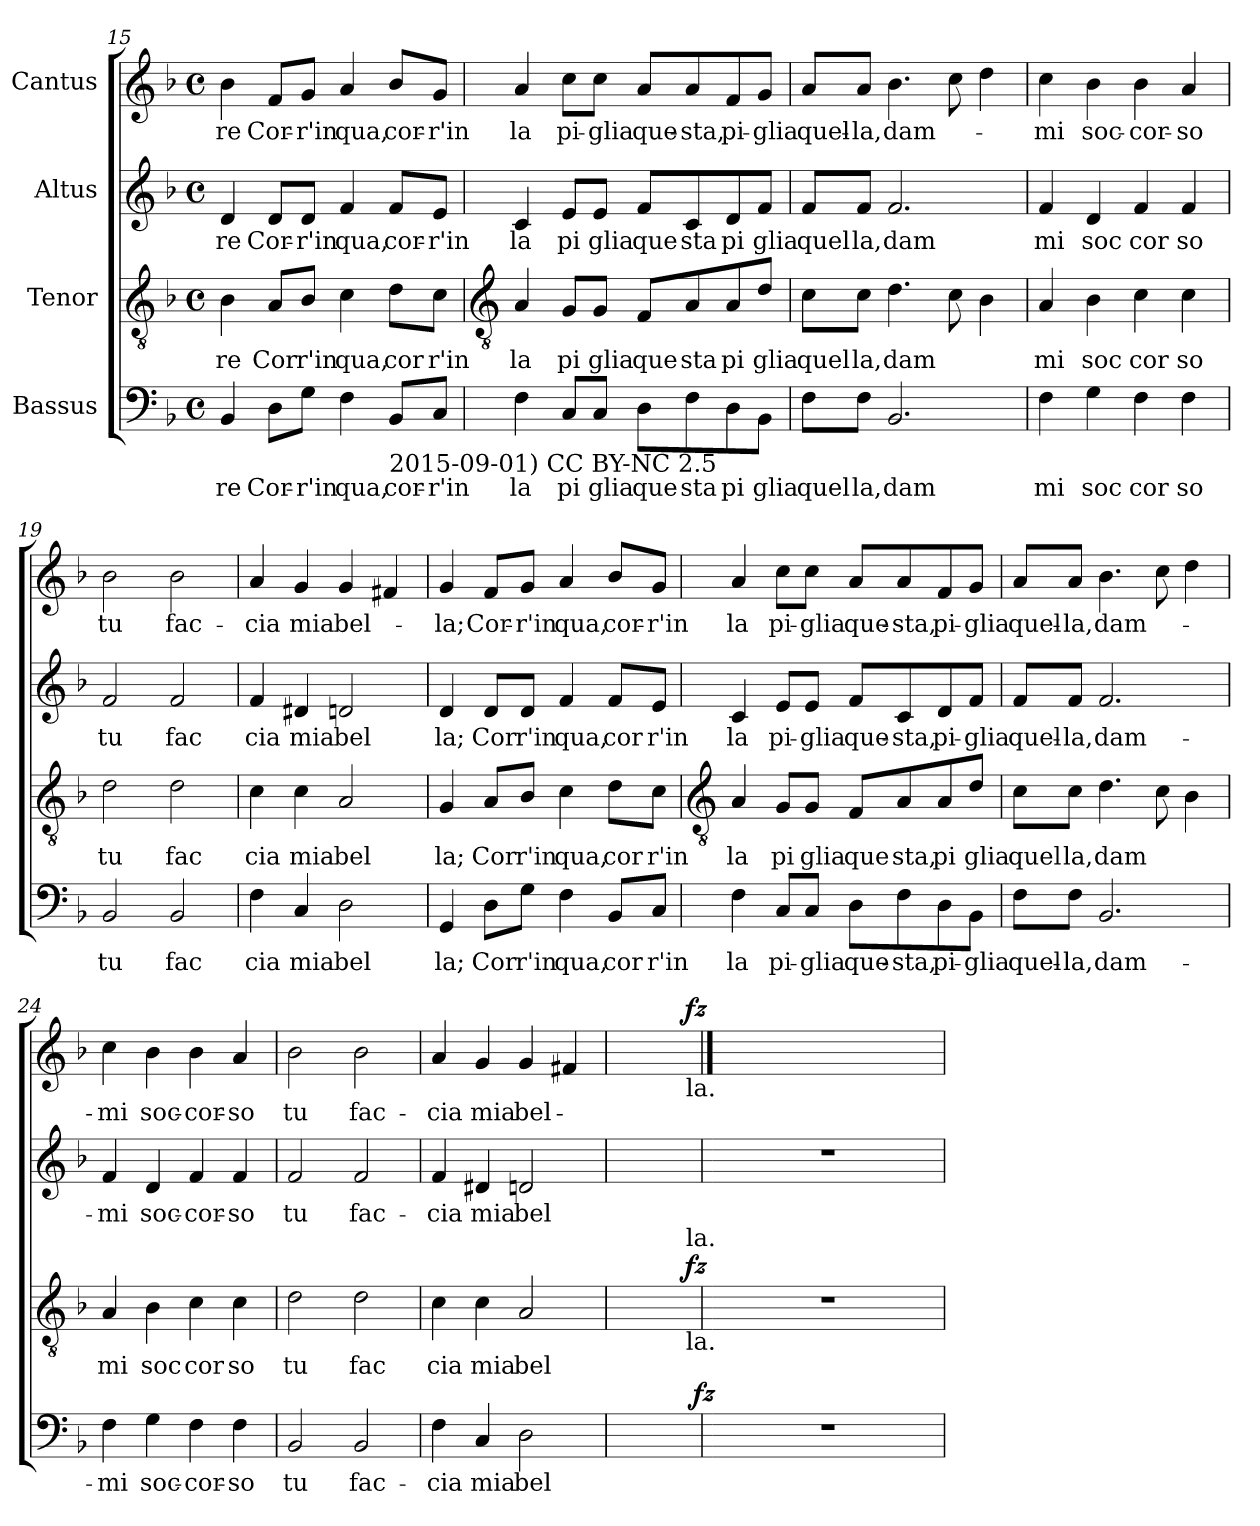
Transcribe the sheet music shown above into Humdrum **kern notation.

**kern	**text	**dynam	**kern	**text	**dynam	**kern	**text	**kern	**text	**dynam
*part4	*part4	*part4	*part3	*part3	*part3	*part2	*part2	*part1	*part1	*part1
*staff4	*staff4	*staff4	*staff3	*staff3	*staff3	*staff2	*staff2	*staff1	*staff1	*staff1
*I"Bassus	*	*	*I"Tenor	*	*	*I"Altus	*	*I"Cantus	*	*
*clefF4	*	*	*clefGv2	*	*	*clefG2	*	*clefG2	*	*
*ITrd-3c-5	*	*	*	*	*	*ITrd-3c-5	*	*ITrd-3c-5	*	*
*k[b-e-]	*	*	*k[b-]	*	*	*k[b-e-]	*	*k[b-e-]	*	*
*B-:	*	*	*F:	*	*	*B-:	*	*B-:	*	*
*M4/4	*	*	*M4/4	*	*	*M4/4	*	*M4/4	*	*
*met(c)	*	*	*met(c)	*	*	*met(c)	*	*met(c)	*	*
=15	=15	=15	=15	=15	=15	=15	=15	=15	=15	=15
!	!LO:LY:b	!	!	!LO:LY:b	!	!	!LO:LY:b	!	!LO:LY:b	!
4E-/	-re	.	4B-\	re	.	4g/	-re	4ee-\	-re	.
!	!LO:LY:b	!	!	!LO:LY:b	!	!	!LO:LY:b	!	!LO:LY:b	!
8G\L	Cor-	.	8A/L	Cor	.	8g/L	Cor-	8b-/L	Cor-	.
!	!LO:LY:b	!	!	!LO:LY:b	!	!	!LO:LY:b	!	!LO:LY:b	!
8c\J	-r'in	.	8B-/J	r'in	.	8g/J	-r'in	8cc/J	-r'in	.
!	!LO:LY:b	!	!	!LO:LY:b	!	!	!LO:LY:b	!	!LO:LY:b	!
4B-\	qua,	.	4c\	qua,	.	4b-/	qua,	4dd/	qua,	.
!LO:TX:b:t=2015-09-01) CC BY-NC 2.5	!	!	!	!	!	!	!	!	!	!
!	!LO:LY:b	!	!	!LO:LY:b	!	!	!LO:LY:b	!	!LO:LY:b	!
8E-/L	cor-	.	8d\L	cor	.	8b-/L	cor-	8ee-/L	cor-	.
!	!LO:LY:b	!	!	!LO:LY:b	!	!	!LO:LY:b	!	!LO:LY:b	!
8F/J	-r'in	.	8c\J	r'in	.	8a/J	-r'in	8cc/J	-r'in	.
!!LO:LB:g=z
=16	=16	=16	=16	=16	=16	=16	=16	=16	=16	=16
*	*	*	*clefGv2	*	*	*	*	*	*	*
!	!LO:LY:b	!	!	!LO:LY:b	!	!	!LO:LY:b	!	!LO:LY:b	!
4B-\	la	.	4A/	la	.	4f/	la	4dd/	la	.
!	!LO:LY:b	!	!	!LO:LY:b	!	!	!LO:LY:b	!	!LO:LY:b	!
8F/L	pi	.	8G/L	pi	.	8a/L	pi	8ff\L	pi-	.
!	!LO:LY:b	!	!	!LO:LY:b	!	!	!LO:LY:b	!	!LO:LY:b	!
8F/J	glia	.	8G/J	glia	.	8a/J	glia	8ff\J	-glia	.
!	!LO:LY:b	!	!	!LO:LY:b	!	!	!LO:LY:b	!	!LO:LY:b	!
8G\L	que	.	8F/L	que	.	8b-/L	que	8dd/L	que-	.
!	!LO:LY:b	!	!	!LO:LY:b	!	!	!LO:LY:b	!	!LO:LY:b	!
8B-\	sta	.	8A/	sta	.	8f/	sta	8dd/	-sta,	.
!	!LO:LY:b	!	!	!LO:LY:b	!	!	!LO:LY:b	!	!LO:LY:b	!
8G\	pi	.	8A/	pi	.	8g/	pi	8b-/	pi-	.
!	!LO:LY:b	!	!	!LO:LY:b	!	!	!LO:LY:b	!	!LO:LY:b	!
8E-\J	glia	.	8d/J	glia	.	8b-/J	glia	8cc/J	-glia	.
=17	=17	=17	=17	=17	=17	=17	=17	=17	=17	=17
!	!LO:LY:b	!	!	!LO:LY:b	!	!	!LO:LY:b	!	!LO:LY:b	!
8B-\L	quel	.	8c\L	quel	.	8b-/L	quel	8dd/L	quel-	.
!	!LO:LY:b	!	!	!LO:LY:b	!	!	!LO:LY:b	!	!LO:LY:b	!
8B-\J	la,	.	8c\J	la,	.	8b-/J	la,	8dd/J	-la,	.
!	!LO:LY:b	!	!	!LO:LY:b	!	!	!LO:LY:b	!	!LO:LY:b	!
2.E-/	dam	.	4.d\	dam	.	2.b-/	dam	4.ee-\	dam-	.
.	.	.	8c\	.	.	.	.	8ff\	.	.
.	.	.	4B-\	.	.	.	.	4gg\	.	.
=18	=18	=18	=18	=18	=18	=18	=18	=18	=18	=18
!	!LO:LY:b	!	!	!LO:LY:b	!	!	!LO:LY:b	!	!LO:LY:b	!
4B-\	mi	.	4A/	mi	.	4b-/	mi	4ff\	-mi	.
!	!LO:LY:b	!	!	!LO:LY:b	!	!	!LO:LY:b	!	!LO:LY:b	!
4c\	soc	.	4B-\	soc	.	4g/	soc	4ee-\	soc-	.
!	!LO:LY:b	!	!	!LO:LY:b	!	!	!LO:LY:b	!	!LO:LY:b	!
4B-\	cor	.	4c\	cor	.	4b-/	cor	4ee-\	-cor-	.
!	!LO:LY:b	!	!	!LO:LY:b	!	!	!LO:LY:b	!	!LO:LY:b	!
4B-\	so	.	4c\	so	.	4b-/	so	4dd/	-so	.
=19	=19	=19	=19	=19	=19	=19	=19	=19	=19	=19
!	!LO:LY:b	!	!	!LO:LY:b	!	!	!LO:LY:b	!	!LO:LY:b	!
2E-/	tu	.	2d\	tu	.	2b-/	tu	2ee-\	tu	.
!	!LO:LY:b	!	!	!LO:LY:b	!	!	!LO:LY:b	!	!LO:LY:b	!
2E-/	fac	.	2d\	fac	.	2b-/	fac	2ee-\	fac-	.
=20	=20	=20	=20	=20	=20	=20	=20	=20	=20	=20
!	!LO:LY:b	!	!	!LO:LY:b	!	!	!LO:LY:b	!	!LO:LY:b	!
4B-\	cia	.	4c\	cia	.	4b-/	cia	4dd/	-cia	.
!	!LO:LY:b	!	!	!LO:LY:b	!	!	!LO:LY:b	!	!LO:LY:b	!
4F/	mia	.	4c\	mia	.	4g#X/	mia	4cc/	mia	.
!	!LO:LY:b	!	!	!LO:LY:b	!	!	!LO:LY:b	!	!LO:LY:b	!
2G\	bel	.	2A/	bel	.	2g/	bel	4cc/	bel-	.
.	.	.	.	.	.	.	.	4bn/	.	.
=21	=21	=21	=21	=21	=21	=21	=21	=21	=21	=21
!	!LO:LY:b	!	!	!LO:LY:b	!	!	!LO:LY:b	!	!LO:LY:b	!
4C/	la;	.	4G/	la;	.	4g/	la;	4cc/	-la;	.
!	!LO:LY:b	!	!	!LO:LY:b	!	!	!LO:LY:b	!	!LO:LY:b	!
8G\L	Cor	.	8A/L	Cor	.	8g/L	Cor	8b-/L	Cor-	.
!	!LO:LY:b	!	!	!LO:LY:b	!	!	!LO:LY:b	!	!LO:LY:b	!
8c\J	r'in	.	8B-/J	r'in	.	8g/J	r'in	8cc/J	-r'in	.
!	!LO:LY:b	!	!	!LO:LY:b	!	!	!LO:LY:b	!	!LO:LY:b	!
4B-\	qua,	.	4c\	qua,	.	4b-/	qua,	4dd/	qua,	.
!	!LO:LY:b	!	!	!LO:LY:b	!	!	!LO:LY:b	!	!LO:LY:b	!
8E-/L	cor	.	8d\L	cor	.	8b-/L	cor	8ee-/L	cor-	.
!	!LO:LY:b	!	!	!LO:LY:b	!	!	!LO:LY:b	!	!LO:LY:b	!
8F/J	r'in	.	8c\J	r'in	.	8a/J	r'in	8cc/J	-r'in	.
!!LO:LB:g=z
=22	=22	=22	=22	=22	=22	=22	=22	=22	=22	=22
*	*	*	*clefGv2	*	*	*	*	*	*	*
!	!LO:LY:b	!	!	!LO:LY:b	!	!	!LO:LY:b	!	!LO:LY:b	!
4B-\	la	.	4A/	la	.	4f/	la	4dd/	la	.
!	!LO:LY:b	!	!	!LO:LY:b	!	!	!LO:LY:b	!	!LO:LY:b	!
8F/L	pi-	.	8G/L	pi	.	8a/L	pi-	8ff\L	pi-	.
!	!LO:LY:b	!	!	!LO:LY:b	!	!	!LO:LY:b	!	!LO:LY:b	!
8F/J	-glia	.	8G/J	glia	.	8a/J	-glia	8ff\J	-glia	.
!	!LO:LY:b	!	!	!LO:LY:b	!	!	!LO:LY:b	!	!LO:LY:b	!
8G\L	que-	.	8F/L	que	.	8b-/L	que-	8dd/L	que-	.
!	!LO:LY:b	!	!	!LO:LY:b	!	!	!LO:LY:b	!	!LO:LY:b	!
8B-\	-sta,	.	8A/	sta,	.	8f/	-sta,	8dd/	-sta,	.
!	!LO:LY:b	!	!	!LO:LY:b	!	!	!LO:LY:b	!	!LO:LY:b	!
8G\	pi-	.	8A/	pi	.	8g/	pi-	8b-/	pi-	.
!	!LO:LY:b	!	!	!LO:LY:b	!	!	!LO:LY:b	!	!LO:LY:b	!
8E-\J	-glia	.	8d/J	glia	.	8b-/J	-glia	8cc/J	-glia	.
=23	=23	=23	=23	=23	=23	=23	=23	=23	=23	=23
!	!LO:LY:b	!	!	!LO:LY:b	!	!	!LO:LY:b	!	!LO:LY:b	!
8B-\L	quel-	.	8c\L	quel	.	8b-/L	quel-	8dd/L	quel-	.
!	!LO:LY:b	!	!	!LO:LY:b	!	!	!LO:LY:b	!	!LO:LY:b	!
8B-\J	-la,	.	8c\J	la,	.	8b-/J	-la,	8dd/J	-la,	.
!	!LO:LY:b	!	!	!LO:LY:b	!	!	!LO:LY:b	!	!LO:LY:b	!
2.E-/	dam-	.	4.d\	dam	.	2.b-/	dam-	4.ee-\	dam-	.
.	.	.	8c\	.	.	.	.	8ff\	.	.
.	.	.	4B-\	.	.	.	.	4gg\	.	.
=24	=24	=24	=24	=24	=24	=24	=24	=24	=24	=24
!	!LO:LY:b	!	!	!LO:LY:b	!	!	!LO:LY:b	!	!LO:LY:b	!
4B-\	-mi	.	4A/	mi	.	4b-/	-mi	4ff\	-mi	.
!	!LO:LY:b	!	!	!LO:LY:b	!	!	!LO:LY:b	!	!LO:LY:b	!
4c\	soc-	.	4B-\	soc	.	4g/	soc-	4ee-\	soc-	.
!	!LO:LY:b	!	!	!LO:LY:b	!	!	!LO:LY:b	!	!LO:LY:b	!
4B-\	-cor-	.	4c\	cor	.	4b-/	-cor-	4ee-\	-cor-	.
!	!LO:LY:b	!	!	!LO:LY:b	!	!	!LO:LY:b	!	!LO:LY:b	!
4B-\	-so	.	4c\	so	.	4b-/	-so	4dd/	-so	.
=25	=25	=25	=25	=25	=25	=25	=25	=25	=25	=25
!	!LO:LY:b	!	!	!LO:LY:b	!	!	!LO:LY:b	!	!LO:LY:b	!
2E-/	tu	.	2d\	tu	.	2b-/	tu	2ee-\	tu	.
!	!LO:LY:b	!	!	!LO:LY:b	!	!	!LO:LY:b	!	!LO:LY:b	!
2E-/	fac-	.	2d\	fac	.	2b-/	fac-	2ee-\	fac-	.
=26	=26	=26	=26	=26	=26	=26	=26	=26	=26	=26
!	!LO:LY:b	!	!	!LO:LY:b	!	!	!LO:LY:b	!	!LO:LY:b	!
4B-\	-cia	.	4c\	cia	.	4b-/	-cia	4dd/	-cia	.
!	!LO:LY:b	!	!	!LO:LY:b	!	!	!LO:LY:b	!	!LO:LY:b	!
4F/	mia	.	4c\	mia	.	4g#X/	mia	4cc/	mia	.
!	!LO:LY:b	!	!	!LO:LY:b	!	!	!LO:LY:b	!	!LO:LY:b	!
2G\	bel-	.	2A/	bel	.	2g/	bel-	4cc/	bel-	.
.	.	.	.	.	.	.	.	4bn/	.	.
=27	=27	=27	=27	=27	=27	=27	=27	=27	=27	=27
64ryy	.	.	64ryy	.	.	64ryy	.	64ryy	.	.
64ryy	.	.	64ryy	.	.	64ryy	.	64ryy	.	.
64ryy	.	.	64ryy	.	.	64ryy	.	64ryy	.	.
64ryy	.	.	64ryy	.	.	64ryy	.	64ryy	.	.
64ryy	.	.	64ryy	.	.	64ryy	.	64ryy	.	.
64ryy	.	.	64ryy	.	.	64ryy	.	64ryy	.	.
64ryy	.	.	64ryy	.	.	64ryy	.	64ryy	.	.
64ryy	.	.	64ryy	.	.	64ryy	.	64ryy	.	.
64ryy	.	.	64ryy	.	.	64ryy	.	64ryy	.	.
!	!	!	!	!	!	!	!	!LO:TX:b:t=la.	!	!
!	!	!	!LO:TX:a:t=la.	!	!	!	!	!	!	!
!	!	!	!LO:TX:b:t=la.	!	!	!	!	!	!	!
!	!	!	!	!	!LO:DY:b	!	!	!	!	!LO:DY:b
64ryy	.	.	32ryy	.	fz	64ryy	.	32ryy	.	fz
!	!	!LO:DY:b	!	!	!	!	!	!	!	!
64ryy	.	fz	.	.	.	64ryy	.	.	.	.
=28	==28	==28	=28	==28	==28	=28	==28	==28	==28	==28
1r	.	.	1r	.	.	1r	.	64ryy	.	.
.	.	.	.	.	.	.	.	64ryy	.	.
.	.	.	.	.	.	.	.	64ryy	.	.
.	.	.	.	.	.	.	.	64ryy	.	.
.	.	.	.	.	.	.	.	64ryy	.	.
.	.	.	.	.	.	.	.	64ryy	.	.
.	.	.	.	.	.	.	.	64ryy	.	.
.	.	.	.	.	.	.	.	64ryy	.	.
.	.	.	.	.	.	.	.	64ryy	.	.
.	.	.	.	.	.	.	.	64ryy	.	.
.	.	.	.	.	.	.	.	64ryy	.	.
.	.	.	.	.	.	.	.	2ryy	.	.
.	.	.	.	.	.	.	.	4ryy	.	.
.	.	.	.	.	.	.	.	16ryy	.	.
.	.	.	.	.	.	.	.	64ryy	.	.
=	=	=	=	=	=	=	=	=	=	=
*-	*-	*-	*-	*-	*-	*-	*-	*-	*-	*-
